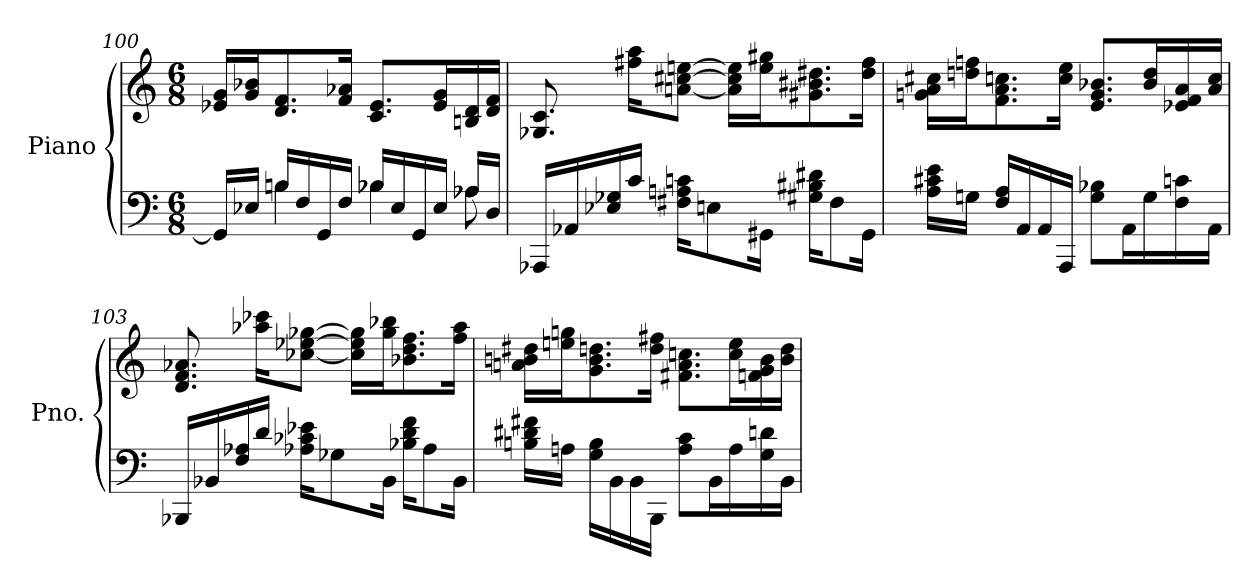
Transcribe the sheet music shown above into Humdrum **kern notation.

**kern	**kern
*part1	*part1
*staff2	*staff1
*I"Piano	*
*I'Pno.	*
*clefF4	*clefG2
*k[]	*k[]
*M6/8	*M6/8
=100	=100
*^	*
16GG/LL]	8ryy	16e-X/ 16g/LL
16E-X/JJ	.	16g/ 16b-X/J
16Bn/LL	4B\	8.d/ 8.f/
16F/	.	.
16GG/	.	.
16F/JJ	.	16f/ 16a-X/Jk
16B-X/LL	4B-\	8.c/ 8.e-/L
16E-/	.	.
16GG/	.	.
16E-/JJ	.	16e-/ 16g/L
16A-X/LL	8A-\	16Bn/ 16d/
16D/JJ	.	16d/ 16f/JJ
*v	*v	*
=101	=101
16AAA-X/LL	8.G-X/ 8.c/
16AA-X/	.
16E-X/ 16G-X/	.
16c/JJ	16ff#X\ 16aa\KL
16F#X\ 16An\ 16cn\KL	[8an\ [8cc#X\ [8een\J
8En\	.
.	16a\] 16cc#\] 16ee\]LL
16GG#X\Jk	16ee\ 16gg#X\J
16G#X\ 16B#X\ 16d#X\KL	8.g#X\ 8.b#X\ 8.dd#X\
8F#\	.
16GG#\Jk	16dd#\ 16ff#\Jk
!!LO:LB:g=z
=102	=102
16A\ 16c#X\ 16e\LL	16gn\ 16a\ 16cc#X\LL
16Gn\JJ	16ddn\ 16ffn\J
16F/ 16A/LL	8.f\ 8.a\ 8.ccn\
16AA/	.
16AA/	.
16AAA/JJ	16cc\ 16ee\Jk
8G\ 8B-X\L	8.e/ 8.g/ 8.b-X/L
16AA\L	.
16G\	16b-/ 16dd/L
16F\ 16cn\	16e-X/ 16f/ 16a/
16AA\JJ	16a/ 16cc/JJ
=103	=103
16BBB-X/LL	8.d/ 8.f/ 8.a-X/
16BB-X/	.
16F/ 16A-X/	.
16d/JJ	16aa-X\ 16ccc-X\KL
16A-X\ 16c-X\ 16e-X\KL	[8cc-X\ [8ee-X\ [8gg-X\J
8G-X\	.
.	16cc-\] 16ee-\] 16gg-\]LL
16BB-\Jk	16gg-\ 16bb-X\J
16B-X\ 16d\ 16f\KL	8.b-X\ 8.dd\ 8.ff\
8A-\	.
16BB-\Jk	16ff\ 16aa-\Jk
!!LO:PB:g=z
=104	=104
16Bn\ 16d#X\ 16f#X\LL	16an\ 16bn\ 16dd#X\LL
16An\JJ	16een\ 16ggn\J
16G\ 16B\LL	8.g\ 8.b\ 8.ddn\
16BB\	.
16BB\	.
16BBB\JJ	16dd\ 16ff#X\Jk
8A\ 8c\L	8.f#X\ 8.a\ 8.ccn\L
16BB\L	.
16A\	16cc\ 16ee\L
16G\ 16dn\	16fn\ 16g\ 16b\
16BB\JJ	16b\ 16dd\JJ
=	=
*-	*-
